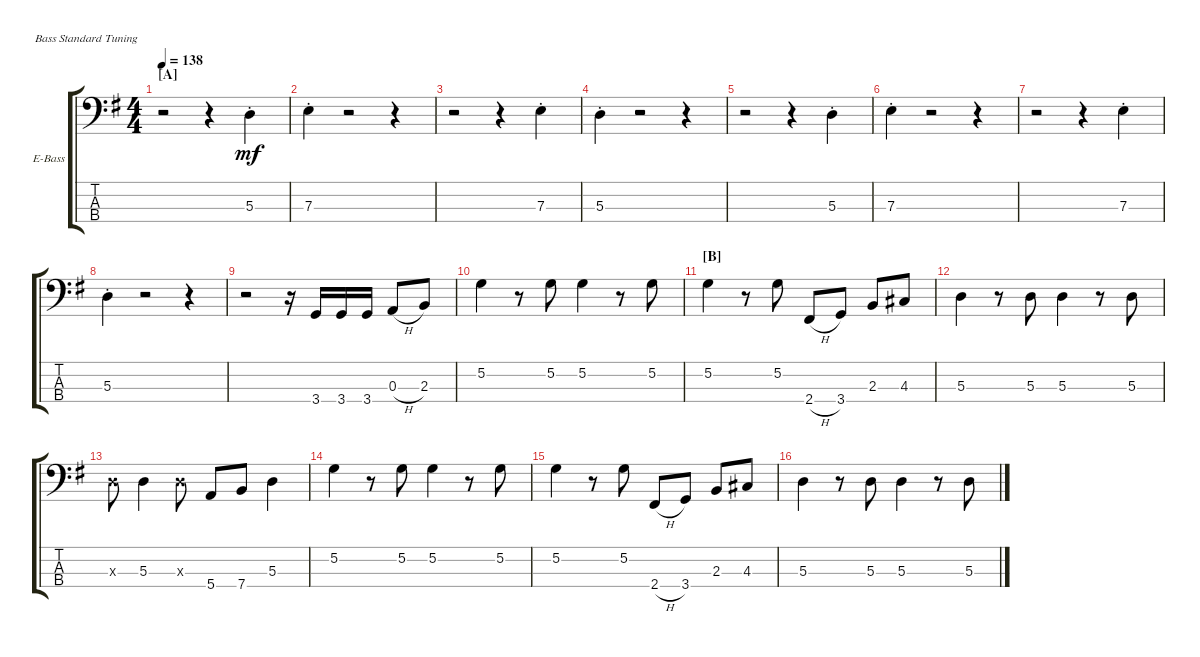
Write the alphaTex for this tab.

\defaultSystemsLayout 4
\bracketExtendMode groupsimilarinstruments
\firstSystemTrackNameOrientation horizontal
\otherSystemsTrackNameOrientation horizontal
\track ("Electric Bass" "E-Bass") {instrument electricbassfinger}
\staff {score tabs}
\tuning (G2 D2 A1 E1)
\ts (4 4)
\section ("A" "")
\tempo 138
\clef f4
\scale
0.513944
\ks g
r.2{dy mf instrument electricbassfinger} r.4 5.3{st}.4 |
\scale
0.243028 7.3{st}.4 r.2 r.4 |
\scale
0.243028 r.2 r.4 7.3{st}.4 |
\scale
0.333333 5.3{st}.4 r.2 r.4 |
\scale
0.333333 r.2 r.4 5.3{st}.4 |
\scale
0.333333 7.3{st}.4 r.2 r.4 |
\scale
0.333333 r.2 r.4 7.3{st}.4 |
\scale
0.333333 5.3{st}.4 r.2 r.4 |
\scale
0.333333 r.2 r.16 3.4.16 3.4.16 3.4.16 0.3{h}.8 2.3.8 |
5.2.4 r.8 5.2.8 5.2.4 r.8 5.2.8 |
\section ("B" "")
5.2.4 r.8 5.2.8 2.4{h}.8 3.4.8 2.3.8 4.3.8 |
5.3.4 r.8 5.3.8 5.3.4 r.8 5.3.8 |
5.3{x}.8 5.3.4 5.3{x}.8 5.4.8 7.4.8 5.3.4 |
5.2.4 r.8 5.2.8 5.2.4 r.8 5.2.8 |
5.2.4 r.8 5.2.8 2.4{h}.8 3.4.8 2.3.8 4.3.8 |
5.3.4 r.8 5.3.8 5.3.4 r.8 5.3.8
